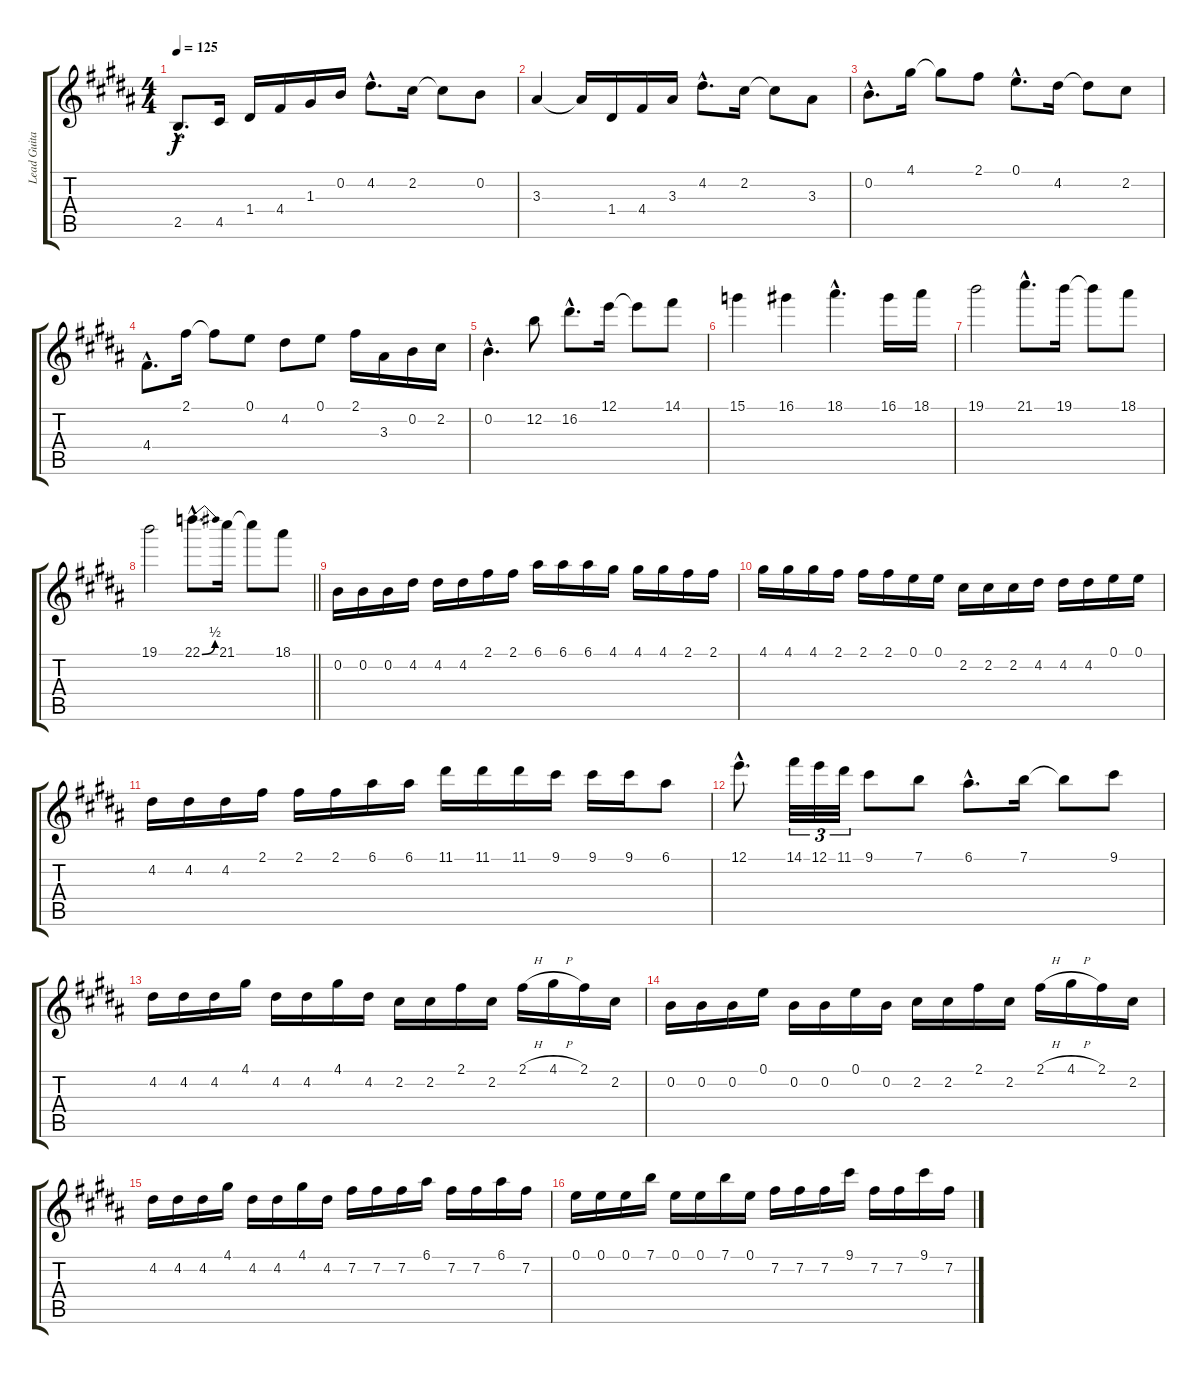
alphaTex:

\track ("Lead Guitar" "Lead Guita") {instrument overdrivenguitar}
\staff {score tabs}
\tuning (E4 B3 G3 D3 A2 E2) {hide}
\ts (4 4)
\tempo 125
\clef g2
\ks b
2.5{hac}.8{d dy f} 4.5.16 1.4.16 4.4.16 1.3.16 0.2.16 4.2{hac}.8{d} 2.2.16 2.2{t}.8 0.2.8 |
3.3.4 3.3{t}.16 1.4.16 4.4.16 3.3.16 4.2{hac}.8{d} 2.2.16 2.2{t}.8 3.3.8 |
0.2{hac}.8{d} 4.1.16 4.1{t}.8 2.1.8 0.1{hac}.8{d} 4.2.16 4.2{t}.8 2.2.8 |
4.4{hac}.8{d} 2.1.16 2.1{t}.8 0.1.8 4.2.8 0.1.8 2.1.16 3.3.16 0.2.16 2.2.16 |
0.2{hac}.4{d} 12.2.8 16.2{hac}.8{d} 12.1.16 12.1{t}.8 14.1.8 |
15.1.4 16.1.4 18.1{hac}.4{d} 16.1.16 18.1.16 |
19.1.2 21.1{hac}.8{d} 19.1.16 19.1{t}.8 18.1.8 |
\barLineRight lightlight
19.1.2 22.1{be (bend 0 0 60 2) hac}.8{d} 21.1.16 21.1{t}.8 18.1.8 |
0.2.16 0.2.16 0.2.16 4.2.16 4.2.16 4.2.16 2.1.16 2.1.16 6.1.16 6.1.16 6.1.16 4.1.16 4.1.16 4.1.16 2.1.16 2.1.16 |
4.1.16 4.1.16 4.1.16 2.1.16 2.1.16 2.1.16 0.1.16 0.1.16 2.2.16 2.2.16 2.2.16 4.2.16 4.2.16 4.2.16 0.1.16 0.1.16 |
4.2.16 4.2.16 4.2.16 2.1.16 2.1.16 2.1.16 6.1.16 6.1.16 11.1.16 11.1.16 11.1.16 9.1.16 9.1.16 9.1.16 6.1.8 |
12.1{hac}.8{d} 14.1.32{tu (3 2)} 12.1.32{tu (3 2)} 11.1.32{tu (3 2)} 9.1.8 7.1.8 6.1{hac}.8{d} 7.1.16 7.1{t}.8 9.1.8 |
4.2.16 4.2.16 4.2.16 4.1.16 4.2.16 4.2.16 4.1.16 4.2.16 2.2.16 2.2.16 2.1.16 2.2.16 2.1{h}.16 4.1{h}.16 2.1.16 2.2.16 |
0.2.16 0.2.16 0.2.16 0.1.16 0.2.16 0.2.16 0.1.16 0.2.16 2.2.16 2.2.16 2.1.16 2.2.16 2.1{h}.16 4.1{h}.16 2.1.16 2.2.16 |
4.2.16 4.2.16 4.2.16 4.1.16 4.2.16 4.2.16 4.1.16 4.2.16 7.2.16 7.2.16 7.2.16 6.1.16 7.2.16 7.2.16 6.1.16 7.2.16 |
0.1.16 0.1.16 0.1.16 7.1.16 0.1.16 0.1.16 7.1.16 0.1.16 7.2.16 7.2.16 7.2.16 9.1.16 7.2.16 7.2.16 9.1.16 7.2.16
